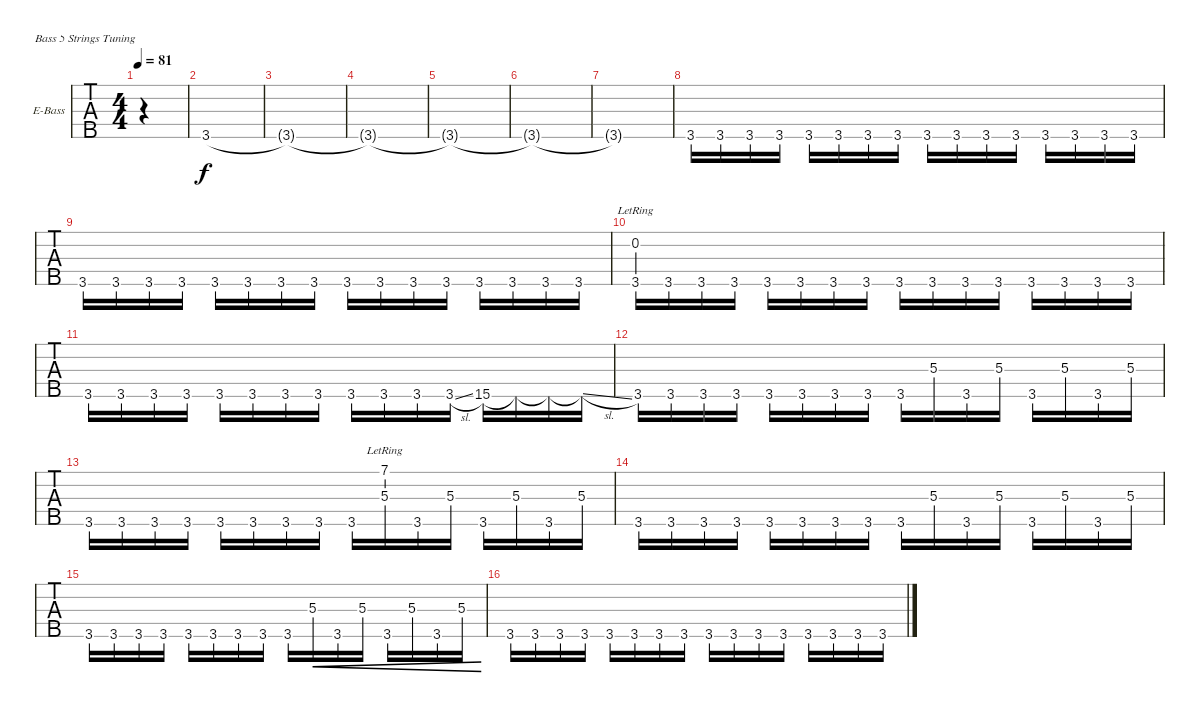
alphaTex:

\bracketExtendMode groupsimilarinstruments
\firstSystemTrackNameOrientation horizontal
\otherSystemsTrackNameOrientation horizontal
\track ("Electric Bass" "E-Bass") {instrument electricbassfinger}
\staff {tabs}
\tuning (G2 D2 A1 E1 B0)
\ts (4 4)
\tempo 81
\clef f4
\ks c
|
3.5.1 |
3.5{t}.1 |
3.5{t}.1 |
3.5{t}.1 |
3.5{t}.1 |
3.5{t}.1 |
3.5.16 3.5.16 3.5.16 3.5.16 3.5.16 3.5.16 3.5.16 3.5.16 3.5.16 3.5.16 3.5.16 3.5.16 3.5.16 3.5.16 3.5.16 3.5.16 |
3.5.16 3.5.16 3.5.16 3.5.16 3.5.16 3.5.16 3.5.16 3.5.16 3.5.16 3.5.16 3.5.16 3.5.16 3.5.16 3.5.16 3.5.16 3.5.16 |
(3.5 0.2{lr}).16 3.5.16 3.5.16 3.5.16 3.5.16 3.5.16 3.5.16 3.5.16 3.5.16 3.5.16 3.5.16 3.5.16 3.5.16 3.5.16 3.5.16 3.5.16 |
3.5.16 3.5.16 3.5.16 3.5.16 3.5.16 3.5.16 3.5.16 3.5.16 3.5.16 3.5.16 3.5.16 3.5{sl}.16 15.5.16 15.5{t}.16 15.5{t}.16 15.5{sl t}.16 |
3.5.16 3.5.16 3.5.16 3.5.16 3.5.16 3.5.16 3.5.16 3.5.16 3.5.16 5.3.16 3.5.16 5.3.16 3.5.16 5.3.16 3.5.16 5.3.16 |
3.5.16 3.5.16 3.5.16 3.5.16 3.5.16 3.5.16 3.5.16 3.5.16 3.5.16 (5.3 7.1{lr}).16 3.5.16 5.3.16 3.5.16 5.3.16 3.5.16 5.3.16 |
3.5.16 3.5.16 3.5.16 3.5.16 3.5.16 3.5.16 3.5.16 3.5.16 3.5.16 5.3.16 3.5.16 5.3.16 3.5.16 5.3.16 3.5.16 5.3.16 |
3.5.16 3.5.16 3.5.16 3.5.16 3.5.16 3.5.16 3.5.16 3.5.16 3.5.16 5.3.16{cre} 3.5.16{cre} 5.3.16{cre} 3.5.16{cre} 5.3.16{cre} 3.5.16{cre} 5.3.16{cre} |
3.5.16 3.5.16 3.5.16 3.5.16 3.5.16 3.5.16 3.5.16 3.5.16 3.5.16 3.5.16 3.5.16 3.5.16 3.5.16 3.5.16 3.5.16 3.5.16
